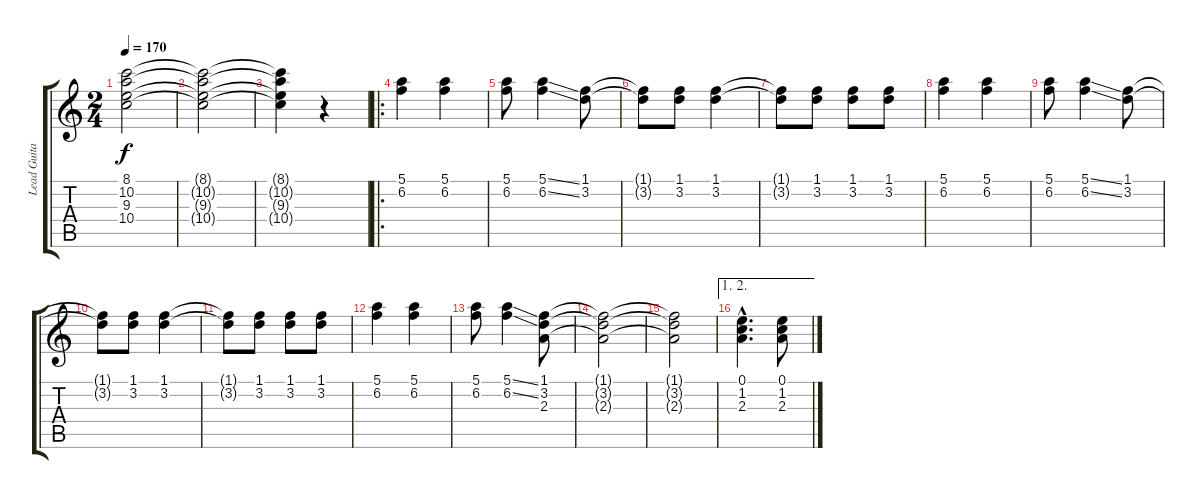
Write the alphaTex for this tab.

\track ("Lead Guitar" "Lead Guita") {instrument overdrivenguitar}
\staff {score tabs}
\tuning (E4 B3 G3 D3 A2 E2) {hide}
\ts (2 4)
\tempo 170
\clef g2
\ks c
(8.1{t} 10.2{t} 9.3{t} 10.4{t}).2{dy f} |
(8.1{t} 10.2{t} 9.3{t} 10.4{t}).2 |
(8.1{t} 10.2{t} 9.3{t} 10.4{t}).4 r.4 |
\ro
(5.1 6.2).4 (5.1 6.2).4 |
(5.1 6.2).8 (5.1{ss} 6.2{ss}).4 (1.1 3.2).8 |
(1.1{t} 3.2{t}).8 (1.1 3.2).8 (1.1 3.2).4 |
(1.1{t} 3.2{t}).8 (1.1 3.2).8 (1.1 3.2).8 (1.1 3.2).8 |
(5.1 6.2).4 (5.1 6.2).4 |
(5.1 6.2).8 (5.1{ss} 6.2{ss}).4 (1.1 3.2).8 |
(1.1{t} 3.2{t}).8 (1.1 3.2).8 (1.1 3.2).4 |
(1.1{t} 3.2{t}).8 (1.1 3.2).8 (1.1 3.2).8 (1.1 3.2).8 |
(5.1 6.2).4 (5.1 6.2).4 |
(5.1 6.2).8 (5.1{ss} 6.2{ss}).4 (1.1 3.2 2.3).8 |
(1.1{t} 3.2{t} 2.3{t}).2 |
(1.1{t} 3.2{t} 2.3{t}).2 |
\ae (1 2)
(0.1{hac} 1.2{hac} 2.3{hac}).4{d} (0.1 1.2 2.3).8
